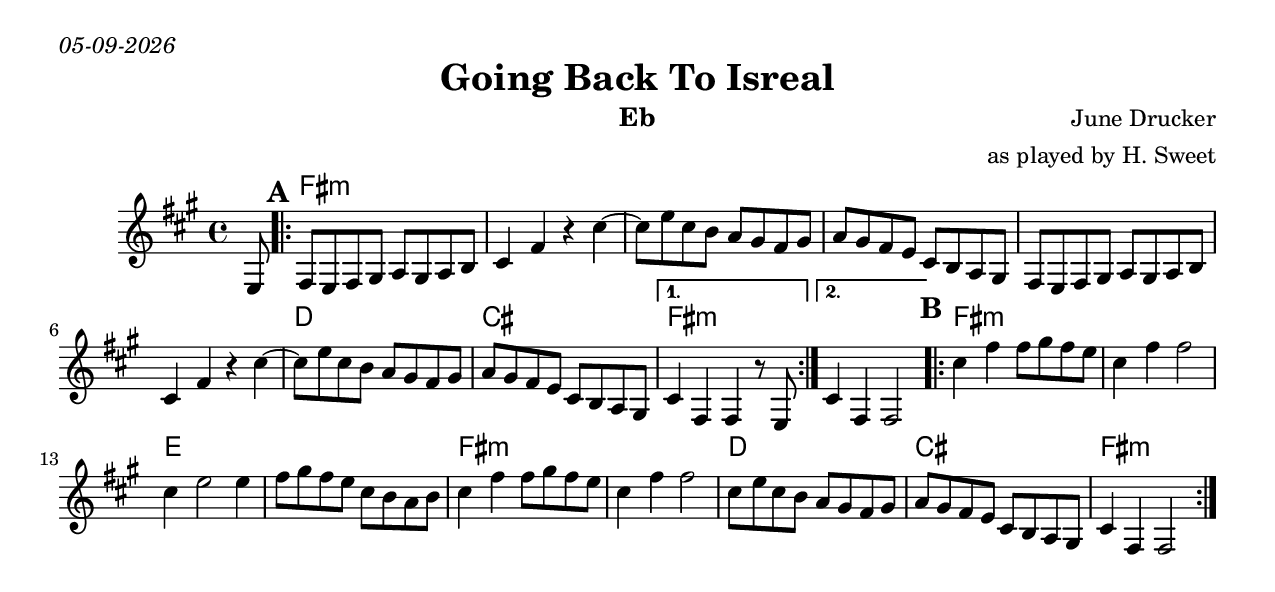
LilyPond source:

\version "2.18.0"
\include "english.ly"
\pointAndClickOff
\paper{
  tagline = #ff
  print-all-headers = ##t
  #(set-paper-size "letter")
}
date = #(strftime "%d-%m-%Y" (localtime (current-time)))

\markup{ \italic{ \date }  }

%\markup{ Got something to say? }

global = {
  \clef treble
  \key a \minor
  \time 4/4
  \set Score.markFormatter = #format-mark-box-alphabet
}

%#################################### Melody ########################
%melody =  \transpose c d \relative c {  %transpose for clarinet
theme = {
  a8 g a b c b c d
  e4 a r e'~
  e8 g8 e d c b a b
  c8 b a g
  e8 d c b
}

melody = \relative c {
  \global
  \partial 8 g8 %lead in notes

  \repeat volta 2{
   \mark \default
   \theme
   \theme
   %e4 a, a2~


  }
  \alternative {
    {e4 a, a r8 g8}

    {e'4 a, a2 }
  }

  \repeat volta 2{
   \mark \default
   e''4 a a8 b a g
  e4 a a2
  e4 g2 g4|
  a8 b a g e d c d

  e4 a a8 b a g
  e4 a a2

  e8 g8 e d c b a b
  c8 b a g
  e8 d c b
   e4 a, a2~
  }


}
%################################# Lyrics #####################
%\addlyrics{ \set stanza = #"1. " }
%################################# Chords #######################
harmonies = \chordmode {
 s8
 a1*6:m
 f1
 e1
 a1*2:m
 % B
 a1*2:m
 g1*2
 a1*2:m
 f1
 e1
 a1:m
}

\score {\transpose c a
  <<
    \new ChordNames {
      \set chordChanges = ##f
      \harmonies
    }
    \new Staff   \melody
  >>
  \header{
    title= "Going Back To Isreal"
    subtitle=""
    composer= "June Drucker"
    instrument = "Eb"
    arranger= "as played by H. Sweet"
  }
  \layout{indent = 1.0\cm}
  \midi {
    \tempo 4 = 120

    % \midi { }
  }
}
%{
% more verses:
\markup{}
\markup {
  \fill-line {
    \hspace #0.1 % distance from left margin
    \column {
      \line { "1."
	\column {
	  ""
	}
      }
      \hspace #0.2 % vertical distance between verses
      \line { "2."
	\column {
	 ""
	}
      }
    }
    \hspace #0.1  % horiz. distance between columns
    \column {
      \line { "3."
	\column {
	  ""
	}
      }
      \hspace #0.2 % distance between verses
      \line { "4."
	\column {
	 ""
	}
      }
    }
    \hspace #0.1 % distance to right margin
  }
}

%}
